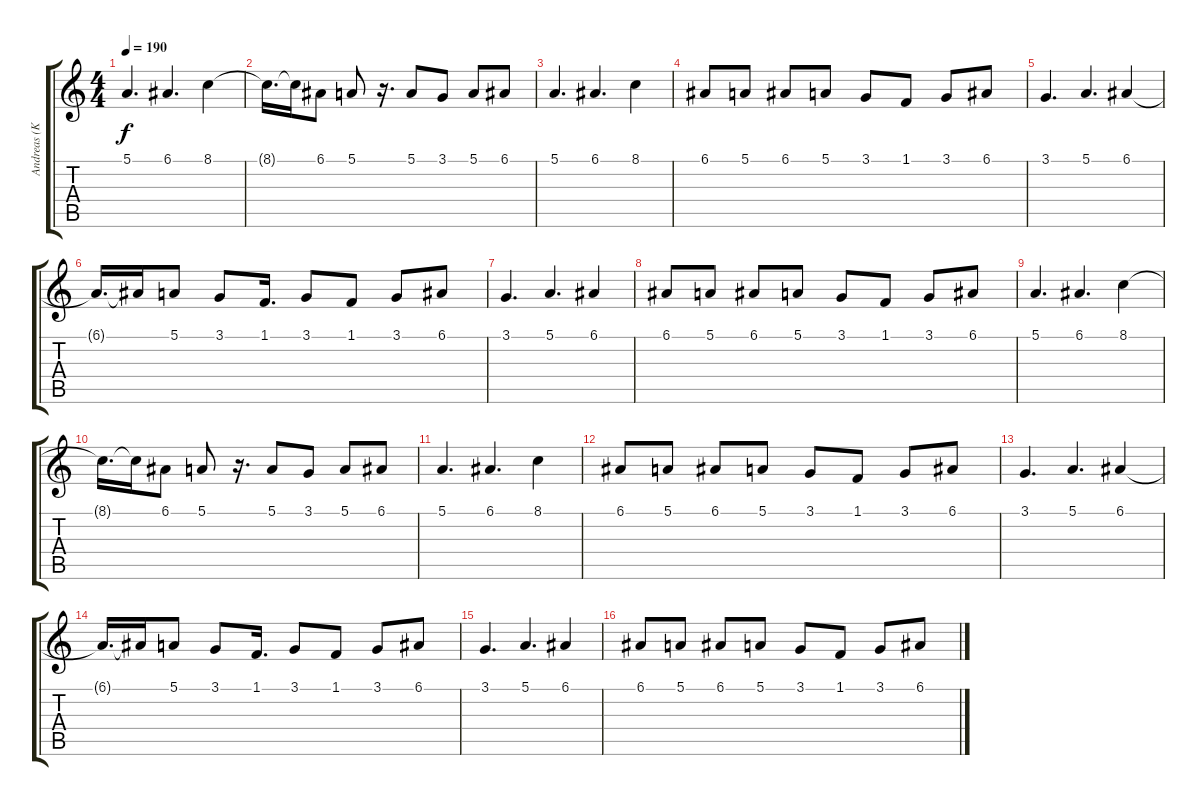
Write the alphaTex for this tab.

\track ("Andreas (Keyboard)" "Andreas (K") {instrument tremolostrings}
\staff {score tabs}
\tuning (E4 B3 G3 D3 A2 E2) {hide}
\ts (4 4)
\tempo 190
\clef g2
\ks c
5.1.4{d dy f instrument tremolostrings} 6.1.4{d} 8.1.4 |
8.1{t}.16{d} 8.1{t}.16 6.1.8 5.1.8 r.16{d} 5.1.8 3.1.8 5.1.8 6.1.8 |
5.1.4{d} 6.1.4{d} 8.1.4 |
6.1.8 5.1.8 6.1.8 5.1.8 3.1.8 1.1.8 3.1.8 6.1.8 |
3.1.4{d} 5.1.4{d} 6.1.4 |
6.1{t}.16{d} 6.1{t}.16 5.1.8 3.1.8 1.1.16{d} 3.1.8 1.1.8 3.1.8 6.1.8 |
3.1.4{d} 5.1.4{d} 6.1.4 |
6.1.8 5.1.8 6.1.8 5.1.8 3.1.8 1.1.8 3.1.8 6.1.8 |
5.1.4{d} 6.1.4{d} 8.1.4 |
8.1{t}.16{d} 8.1{t}.16 6.1.8 5.1.8 r.16{d} 5.1.8 3.1.8 5.1.8 6.1.8 |
5.1.4{d} 6.1.4{d} 8.1.4 |
6.1.8 5.1.8 6.1.8 5.1.8 3.1.8 1.1.8 3.1.8 6.1.8 |
3.1.4{d} 5.1.4{d} 6.1.4 |
6.1{t}.16{d} 6.1{t}.16 5.1.8 3.1.8 1.1.16{d} 3.1.8 1.1.8 3.1.8 6.1.8 |
3.1.4{d} 5.1.4{d} 6.1.4 |
6.1.8 5.1.8 6.1.8 5.1.8 3.1.8 1.1.8 3.1.8 6.1.8
